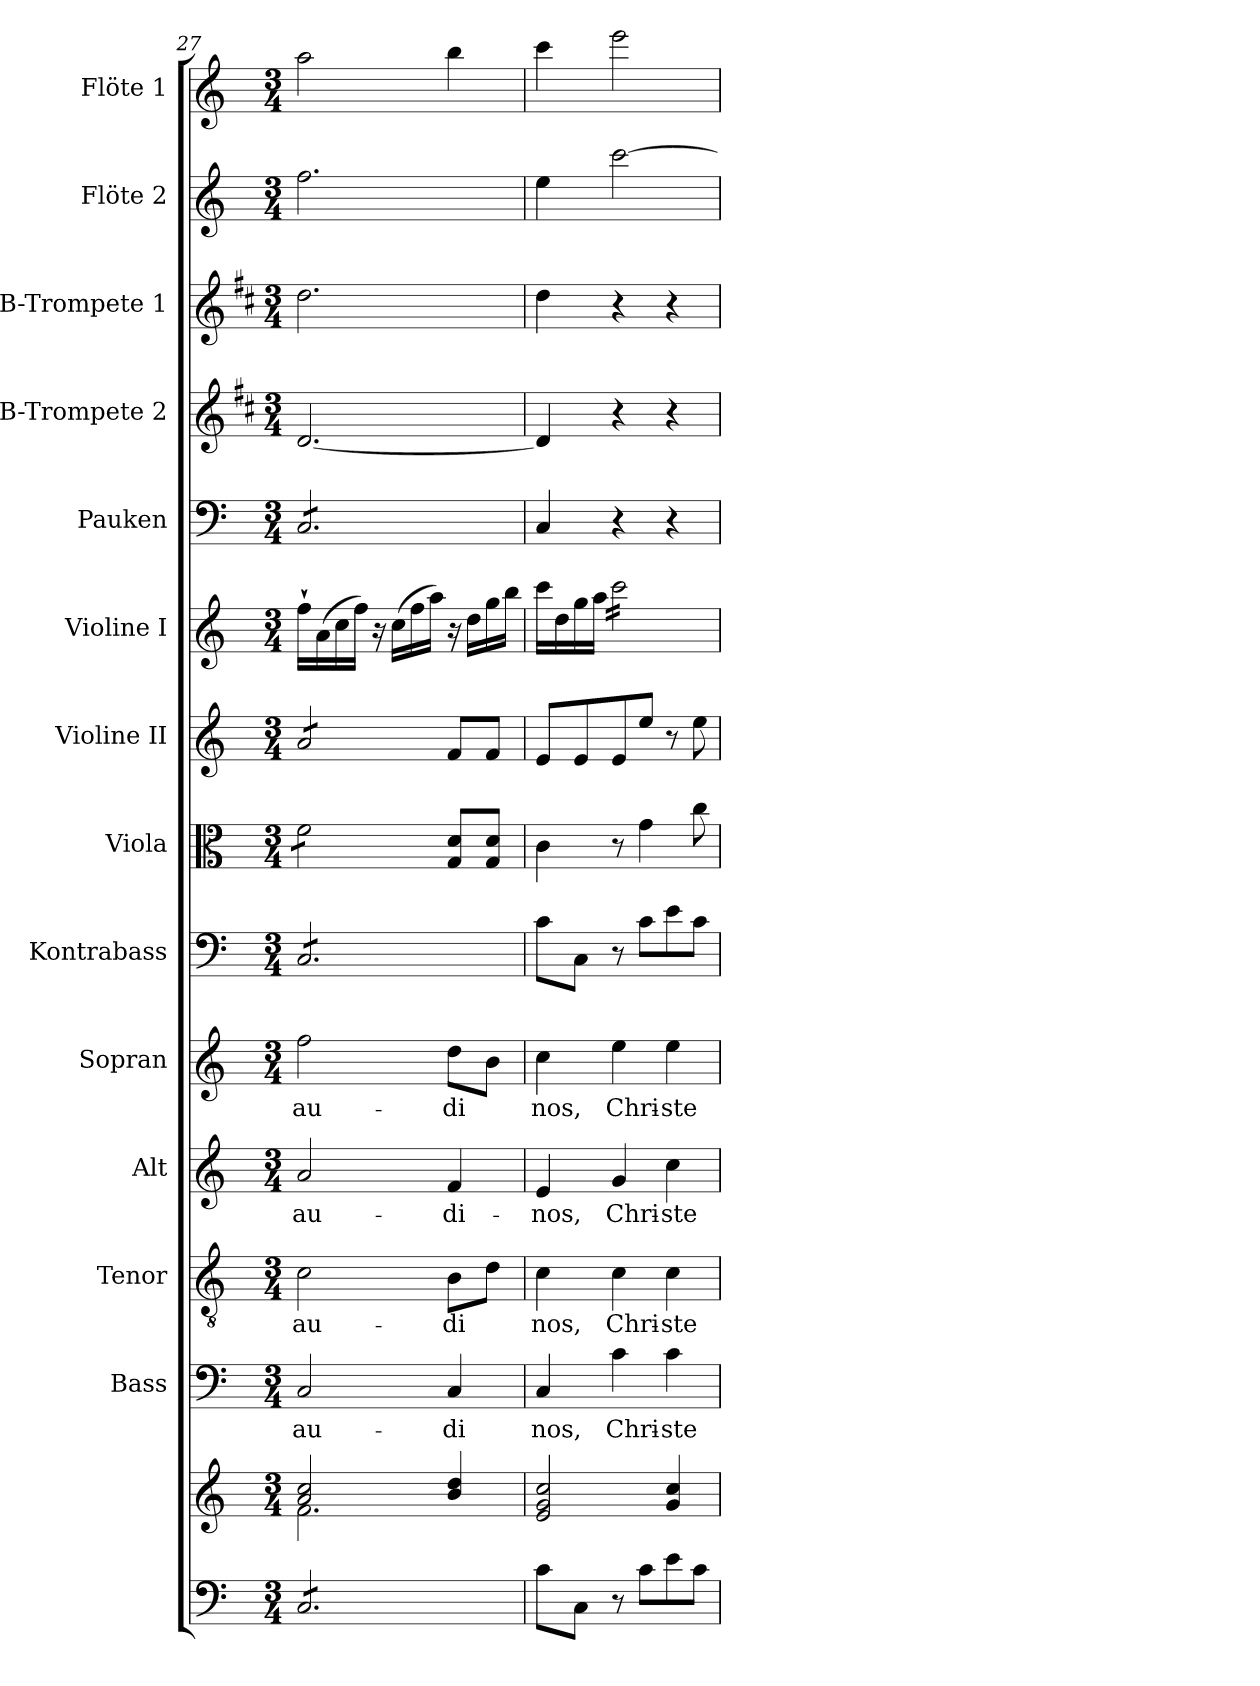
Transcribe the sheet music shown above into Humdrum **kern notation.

**kern	**kern	**kern	**text	**kern	**text	**kern	**text	**kern	**text	**kern	**kern	**kern	**kern	**kern	**kern	**kern	**kern	**kern
*part14	*part14	*part13	*part13	*part12	*part12	*part11	*part11	*part10	*part10	*part9	*part8	*part7	*part6	*part5	*part4	*part3	*part2	*part1
*staff15	*staff14	*staff13	*staff13	*staff12	*staff12	*staff11	*staff11	*staff10	*staff10	*staff9	*staff8	*staff7	*staff6	*staff5	*staff4	*staff3	*staff2	*staff1
*	*	*I"Bass	*	*I"Tenor	*	*I"Alt	*	*I"Sopran	*	*I"Kontrabass	*I"Viola	*I"Violine II	*I"Violine I	*I"Pauken	*I"B-Trompete 2	*I"B-Trompete 1	*I"Flöte 2	*I"Flöte 1
*	*	*I'B.	*	*I'T.	*	*I'A.	*	*I'S.	*	*I'Kb.	*I'Vla.	*I'Vl. II	*I'Vl. I	*I'Pk.	*I'B Trp. 2	*I'B Trp. 1	*I'Fl. 2	*I'Fl. 1
*clefF4	*clefG2	*clefF4	*	*clefGv2	*	*clefG2	*	*clefG2	*	*clefF4	*clefC3	*clefG2	*clefG2	*clefF4	*clefG2	*clefG2	*clefG2	*clefG2
*	*	*	*	*	*	*	*	*	*	*ITrd7c12	*	*	*	*	*ITrd1c2	*ITrd1c2	*	*
*k[]	*k[]	*k[]	*	*k[]	*	*k[]	*	*k[]	*	*k[]	*k[]	*k[]	*k[]	*k[]	*k[]	*k[]	*k[]	*k[]
*C:	*C:	*C:	*	*C:	*	*C:	*	*C:	*	*C:	*C:	*C:	*C:	*C:	*C:	*C:	*C:	*C:
*M3/4	*M3/4	*M3/4	*	*M3/4	*	*M3/4	*	*M3/4	*	*M3/4	*M3/4	*M3/4	*M3/4	*M3/4	*M3/4	*M3/4	*M3/4	*M3/4
=27	=27	=27	=27	=27	=27	=27	=27	=27	=27	=27	=27	=27	=27	=27	=27	=27	=27	=27
*	*^	*	*	*	*	*	*	*	*	*	*	*	*	*	*	*	*	*
!	!	!	!	!LO:LY:b	!	!LO:LY:b	!	!LO:LY:b	!	!LO:LY:b	!	!	!	!	!	!	!	!	!
*tremolo	*	*	*	*	*	*	*	*	*	*	*	*	*	*	*	*	*	*	*
*	*	*	*	*	*	*	*	*	*	*	*tremolo	*	*	*	*	*	*	*	*
*	*	*	*	*	*	*	*	*	*	*	*	*tremolo	*	*	*	*	*	*	*
*	*	*	*	*	*	*	*	*	*	*	*	*	*tremolo	*	*	*	*	*	*
*	*	*	*	*	*	*	*	*	*	*	*	*	*	*	*tremolo	*	*	*	*
8C/L	2a/ 2cc/	2.f\	2C/	-au-	2c\	-au-	2a/	-au-	2ff\	-au-	8CC/L	8f\L	8a/L	16ff`>\LL	8C/L	[2.c/	2.cc\	2.ff\	2aa\
.	.	.	.	.	.	.	.	.	.	.	.	.	.	(>16a\	.	.	.	.	.
8C/	.	.	.	.	.	.	.	.	.	.	8CC/	8f\	8a/	16cc\	8C/	.	.	.	.
.	.	.	.	.	.	.	.	.	.	.	.	.	.	16ff\JJ)	.	.	.	.	.
8C/	.	.	.	.	.	.	.	.	.	.	8CC/	8f\	8a/	16r	8C/	.	.	.	.
.	.	.	.	.	.	.	.	.	.	.	.	.	.	(>16cc\LL	.	.	.	.	.
8C/	.	.	.	.	.	.	.	.	.	.	8CC/	8f\J	8a/J	16ff\	8C/	.	.	.	.
*	*	*	*	*	*	*	*	*	*	*	*	*	*Xtremolo	*	*	*	*	*	*
*	*	*	*	*	*	*	*	*	*	*	*	*Xtremolo	*	*	*	*	*	*	*
.	.	.	.	.	.	.	.	.	.	.	.	.	.	16aa\JJ)	.	.	.	.	.
!	!	!	!	!LO:LY:b	!	!LO:LY:b	!	!LO:LY:b	!	!LO:LY:b	!	!	!	!	!	!	!	!	!
8C/	4b/ 4dd/	.	4C/	-di	8B\L	-di	4f/	-di-	8dd\L	-di	8CC/	8G/ 8d/L	8f/L	16r	8C/	.	.	.	4bb\
.	.	.	.	.	.	.	.	.	.	.	.	.	.	16dd\LL	.	.	.	.	.
8C/J	.	.	.	.	8d\J	.	.	.	8b\J	.	8CC/J	8G/ 8d/J	8f/J	16gg\	8C/J	.	.	.	.
*	*	*	*	*	*	*	*	*	*	*	*	*	*	*	*Xtremolo	*	*	*	*
*	*	*	*	*	*	*	*	*	*	*	*Xtremolo	*	*	*	*	*	*	*	*
*Xtremolo	*	*	*	*	*	*	*	*	*	*	*	*	*	*	*	*	*	*	*
.	.	.	.	.	.	.	.	.	.	.	.	.	.	16bb\JJ	.	.	.	.	.
*	*v	*v	*	*	*	*	*	*	*	*	*	*	*	*	*	*	*	*	*
=28	=28	=28	=28	=28	=28	=28	=28	=28	=28	=28	=28	=28	=28	=28	=28	=28	=28	=28
!	!	!	!LO:LY:b	!	!LO:LY:b	!	!LO:LY:b	!	!LO:LY:b	!	!	!	!	!	!	!	!	!
8c\L	2e/ 2g/ 2cc/	4C/	nos,	4c\	nos,	4e/	-nos,	4cc\	nos,	8C\L	4c\	8e/L	16ccc\LL	4C/	4c/]	4cc\	4ee\	4ccc\
.	.	.	.	.	.	.	.	.	.	.	.	.	16dd\	.	.	.	.	.
8C\J	.	.	.	.	.	.	.	.	.	8CC\J	.	8e/	16gg\	.	.	.	.	.
.	.	.	.	.	.	.	.	.	.	.	.	.	16aa\JJ	.	.	.	.	.
!	!	!	!LO:LY:b	!	!LO:LY:b	!	!LO:LY:b	!	!LO:LY:b	!	!	!	!	!	!	!	!	!
*	*	*	*	*	*	*	*	*	*	*	*	*	*tremolo	*	*	*	*	*
8r	.	4c\	Chri-	4c\	Chri-	4g/	Chri-	4ee\	Chri-	8r	8r	8e/	16ccc\LL	4r	4r	4r	[2ccc\	2eee\
.	.	.	.	.	.	.	.	.	.	.	.	.	16ccc\	.	.	.	.	.
8c\L	.	.	.	.	.	.	.	.	.	8C\L	4g\	8ee/J	16ccc\	.	.	.	.	.
.	.	.	.	.	.	.	.	.	.	.	.	.	16ccc\	.	.	.	.	.
!	!	!	!LO:LY:b	!	!LO:LY:b	!	!LO:LY:b	!	!LO:LY:b	!	!	!	!	!	!	!	!	!
8e\	4g/ 4cc/	4c\	-ste	4c\	-ste	4cc\	-ste	4ee\	-ste	8E\	.	8r	16ccc\	4r	4r	4r	.	.
.	.	.	.	.	.	.	.	.	.	.	.	.	16ccc\	.	.	.	.	.
8c\J	.	.	.	.	.	.	.	.	.	8C\J	8cc\	8ee\	16ccc\	.	.	.	.	.
.	.	.	.	.	.	.	.	.	.	.	.	.	16ccc\JJ	.	.	.	.	.
*	*	*	*	*	*	*	*	*	*	*	*	*	*Xtremolo	*	*	*	*	*
=	=	=	=	=	=	=	=	=	=	=	=	=	=	=	=	=	=	=
*-	*-	*-	*-	*-	*-	*-	*-	*-	*-	*-	*-	*-	*-	*-	*-	*-	*-	*-
